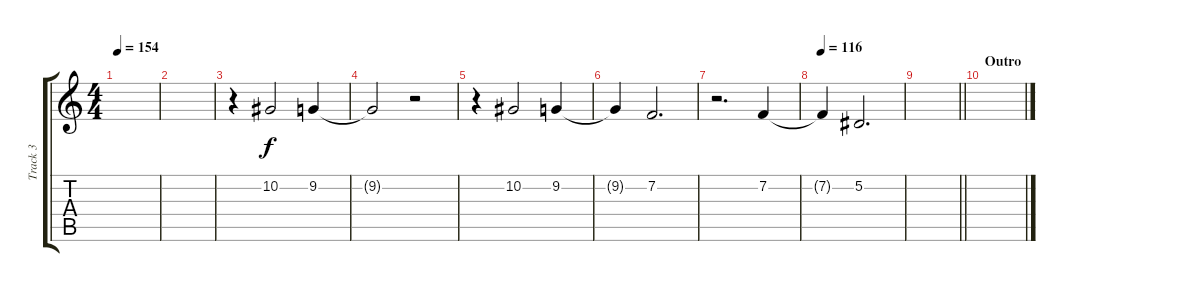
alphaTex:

\track ("Track 3" "Track 3") {instrument clarinet}
\staff {score tabs}
\tuning (Eb4 Bb3 Gb3 Db3 Ab2 Eb2) {hide}
\ts (4 4)
\tempo 154
\clef g2
\ks c
|
|
r.4 10.2.2 9.2.4 |
9.2{t}.2 r.2 |
r.4 10.2.2 9.2.4 |
9.2{t}.4 7.2.2{d} |
r.2{d} 7.2.4 |
\tempo 116
7.2{t}.4 5.2.2{d} |
\barLineRight lightlight
|
\section ("" "Outro")
